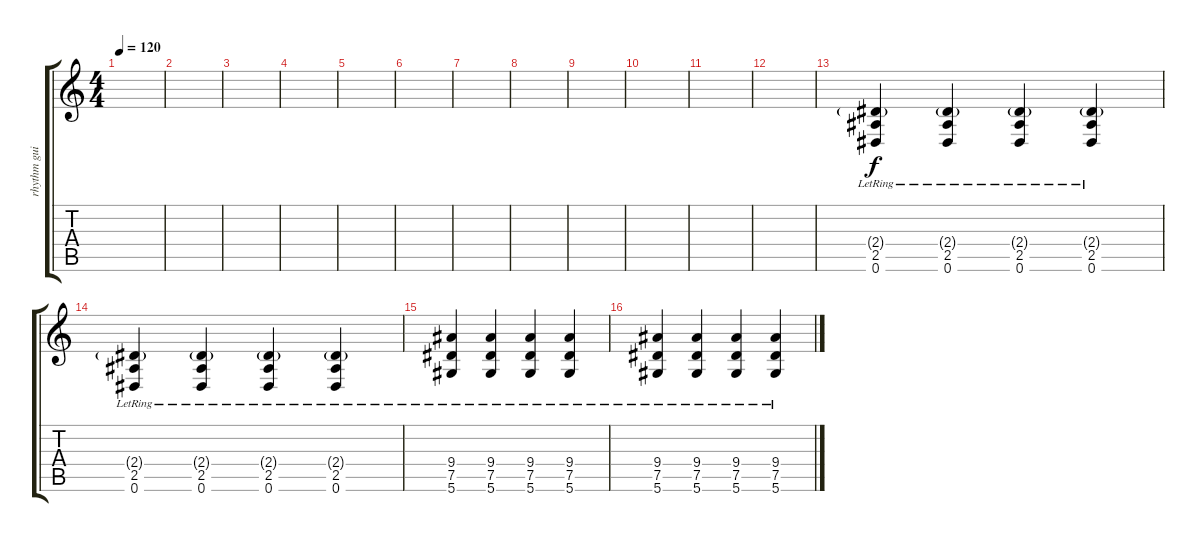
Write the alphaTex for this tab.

\track ("rhythm guitar #2" "rhythm gui") {instrument overdrivenguitar}
\staff {score tabs}
\tuning (Eb4 Bb3 Gb3 Db3 Ab2 Eb2) {hide}
\ts (4 4)
\tempo 120
\clef g2
\ks c
|
|
|
|
|
|
|
|
|
|
|
|
(2.4{g lr} 2.5{lr} 0.6{lr}).4 (2.4{g lr} 2.5{lr} 0.6{lr}).4 (2.4{g lr} 2.5{lr} 0.6{lr}).4 (2.4{g lr} 2.5{lr} 0.6{lr}).4 |
(2.4{g lr} 2.5{lr} 0.6{lr}).4 (2.4{g lr} 2.5{lr} 0.6{lr}).4 (2.4{g lr} 2.5{lr} 0.6{lr}).4 (2.4{g lr} 2.5{lr} 0.6{lr}).4 |
(9.4{lr} 7.5{lr} 5.6{lr}).4{dy f} (9.4{lr} 7.5{lr} 5.6{lr}).4 (9.4{lr} 7.5{lr} 5.6{lr}).4 (9.4{lr} 7.5{lr} 5.6{lr}).4 |
(9.4{lr} 7.5{lr} 5.6{lr}).4 (9.4{lr} 7.5{lr} 5.6{lr}).4 (9.4{lr} 7.5{lr} 5.6{lr}).4 (9.4{lr} 7.5{lr} 5.6{lr}).4
